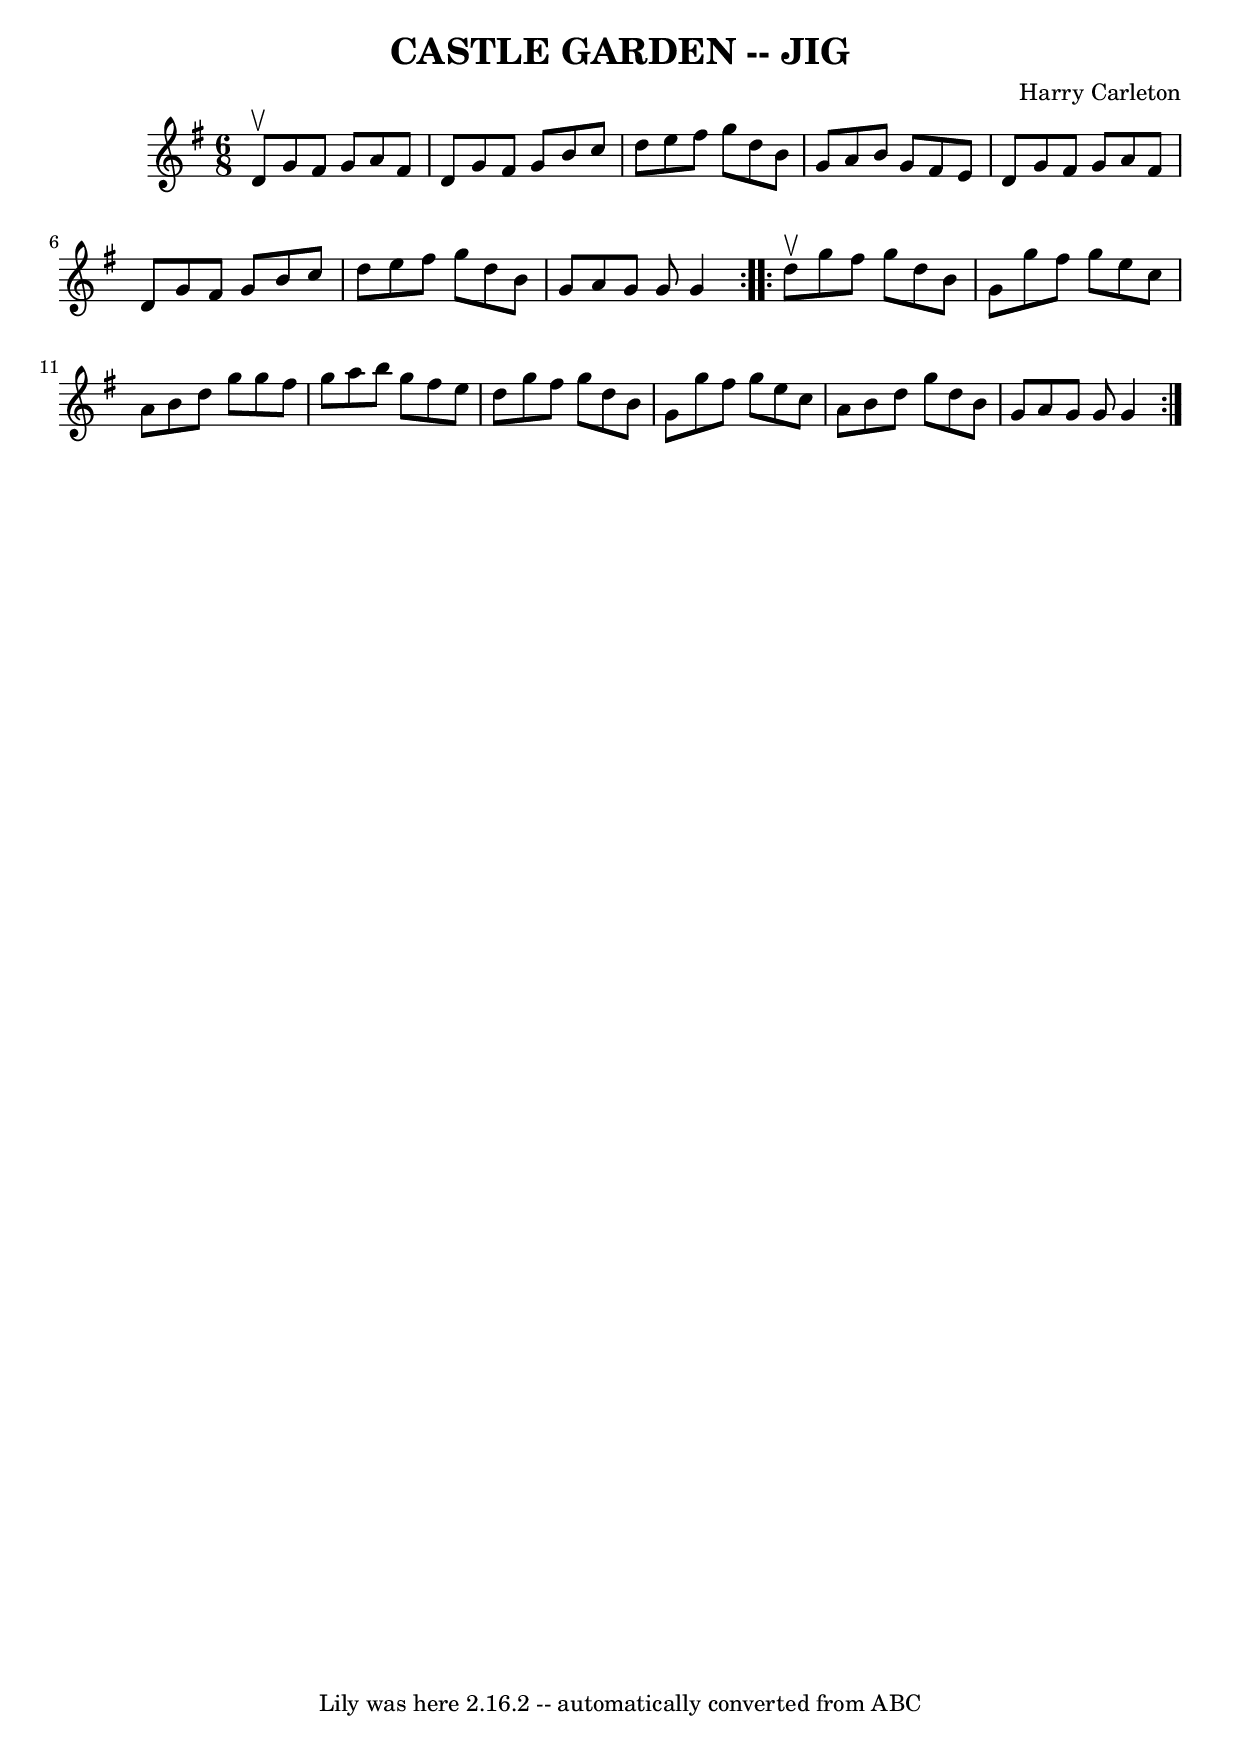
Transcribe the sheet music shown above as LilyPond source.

\version "2.7.40"
\include "Mammoth.ily"
\header {
	%% book = "Ryan's Mammoth Collection of Fiddle Tunes"
	composer = "Harry Carleton"
	crossRefNumber = "1"
	footnotes = ""
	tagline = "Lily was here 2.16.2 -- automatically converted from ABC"
	title = "CASTLE GARDEN -- JIG"
}
voicedefault =  {


\repeat volta 2 {
\time 6/8 \key g \major d'8^\upbow       |
 g'8 fis'8 g'8    
a'8 fis'8 d'8    |
 g'8 fis'8 g'8 b'8 c''8 d''8    
|
 e''8 fis''8 g''8 d''8 b'8 g'8    |
 a'8    
b'8 g'8 fis'8 e'8 d'8        |
 g'8 fis'8 g'8 a'8  
 fis'8 d'8    |
 g'8 fis'8 g'8 b'8 c''8 d''8    
|
 e''8 fis''8 g''8 d''8 b'8 g'8    |
 a'8    
g'8 g'8 g'4    }     \repeat volta 2 { d''8^\upbow       |
   
g''8 fis''8 g''8 d''8 b'8 g'8    |
 g''8 fis''8    
g''8 e''8 c''8 a'8    |
 b'8 d''8 g''8 g''8 fis''8 
 g''8    |
 a''8 b''8 g''8 fis''8 e''8 d''8        
|
 g''8 fis''8 g''8 d''8 b'8 g'8    |
 g''8    
fis''8 g''8 e''8 c''8 a'8    |
 b'8 d''8 g''8 d''8 
 b'8 g'8    |
 a'8 g'8 g'8 g'4    }   
}

\score{
    <<

	\context Staff="default"
	{
	    \voicedefault 
	}

    >>
	\layout {
	}
	\midi {}
}
